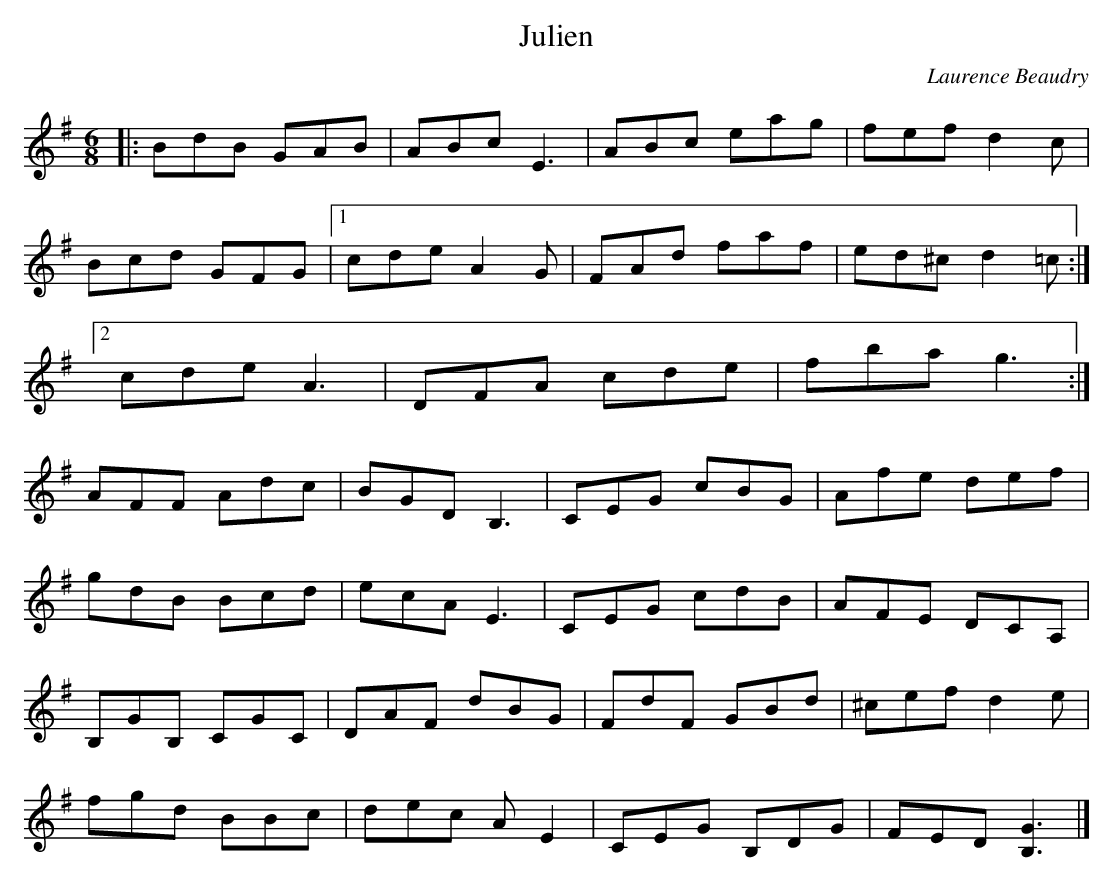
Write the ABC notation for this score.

X:1
T:Julien
C:Laurence Beaudry
M:6/8
L:1/8
K:G
|: BdB GAB | ABc E3 | ABc eag | fef d2c |
Bcd GFG |1 cde A2G | FAd faf | ed^c d2=c :|2
cde A3 | DFA cde | fba g3 :|
AFF Adc | BGD B,3 | CEG cBG | Afe def |
gdB Bcd | ecA E3 | CEG cdB | AFE DCA, |
B,GB, CGC | DAF dBG |FdF GBd | ^cef d2e |
fgd BBc | dec AE2 | CEG B,DG | FED [G3B,3] |]
